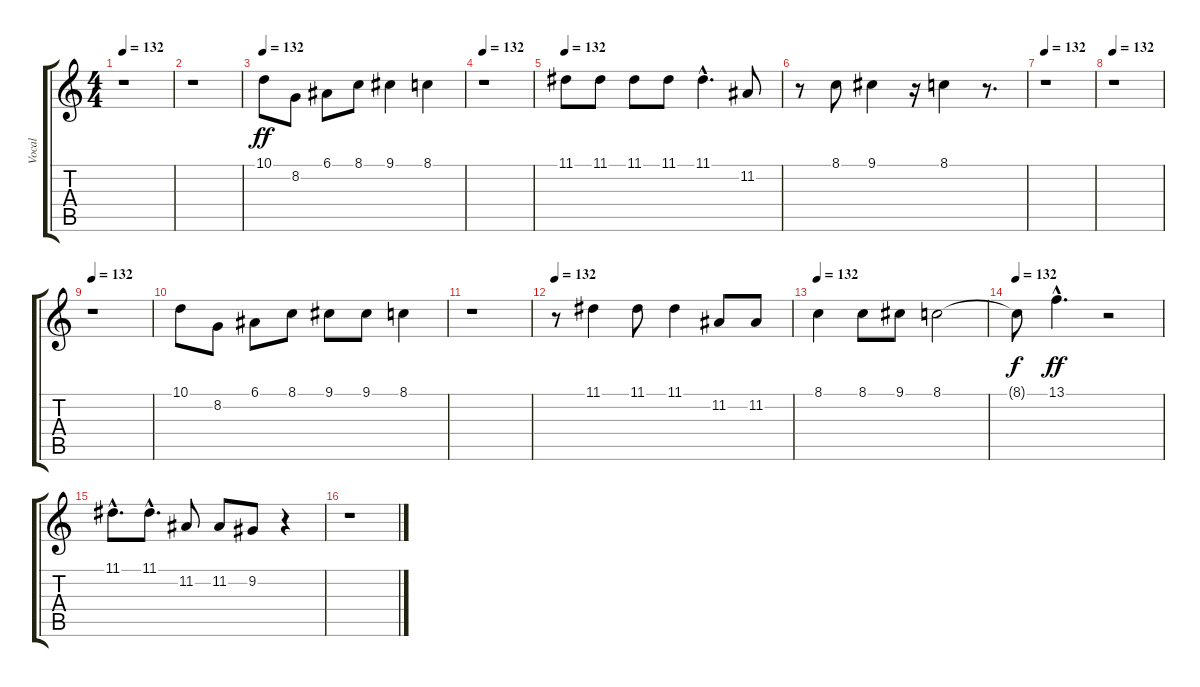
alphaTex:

\track ("Vocal" "Vocal") {instrument flute}
\staff {score tabs}
\tuning (E4 B3 G3 D3 A2 E2) {hide}
\ts (4 4)
\tempo 132
\clef g2
\ks c
r.1{dy fff} |
r.1 |
\tempo 132
10.1.8{dy ff} 8.2.8 6.1.8 8.1.8 9.1.4 8.1.4 |
\tempo 132
r.1 |
\tempo 132
11.1.8 11.1.8 11.1.8 11.1.8 11.1{hac}.4{d} 11.2.8 |
r.8 8.1.8 9.1.4 r.16 8.1.4 r.8{d} |
\tempo 132
r.1 |
\tempo 132
r.1 |
\tempo 132
r.1 |
10.1.8 8.2.8 6.1.8 8.1.8 9.1.8 9.1.8 8.1.4 |
r.1 |
\tempo 132
r.8 11.1.4 11.1.8 11.1.4 11.2.8 11.2.8 |
\tempo 132
8.1.4 8.1.8 9.1.8 8.1.2 |
\tempo 132
8.1{t}.8{dy f} 13.1{hac}.4{d dy ff} r.2 |
11.1{hac}.8{d} 11.1{hac}.8{d} 11.2.8 11.2.8 9.2.8 r.4 |
r.1
